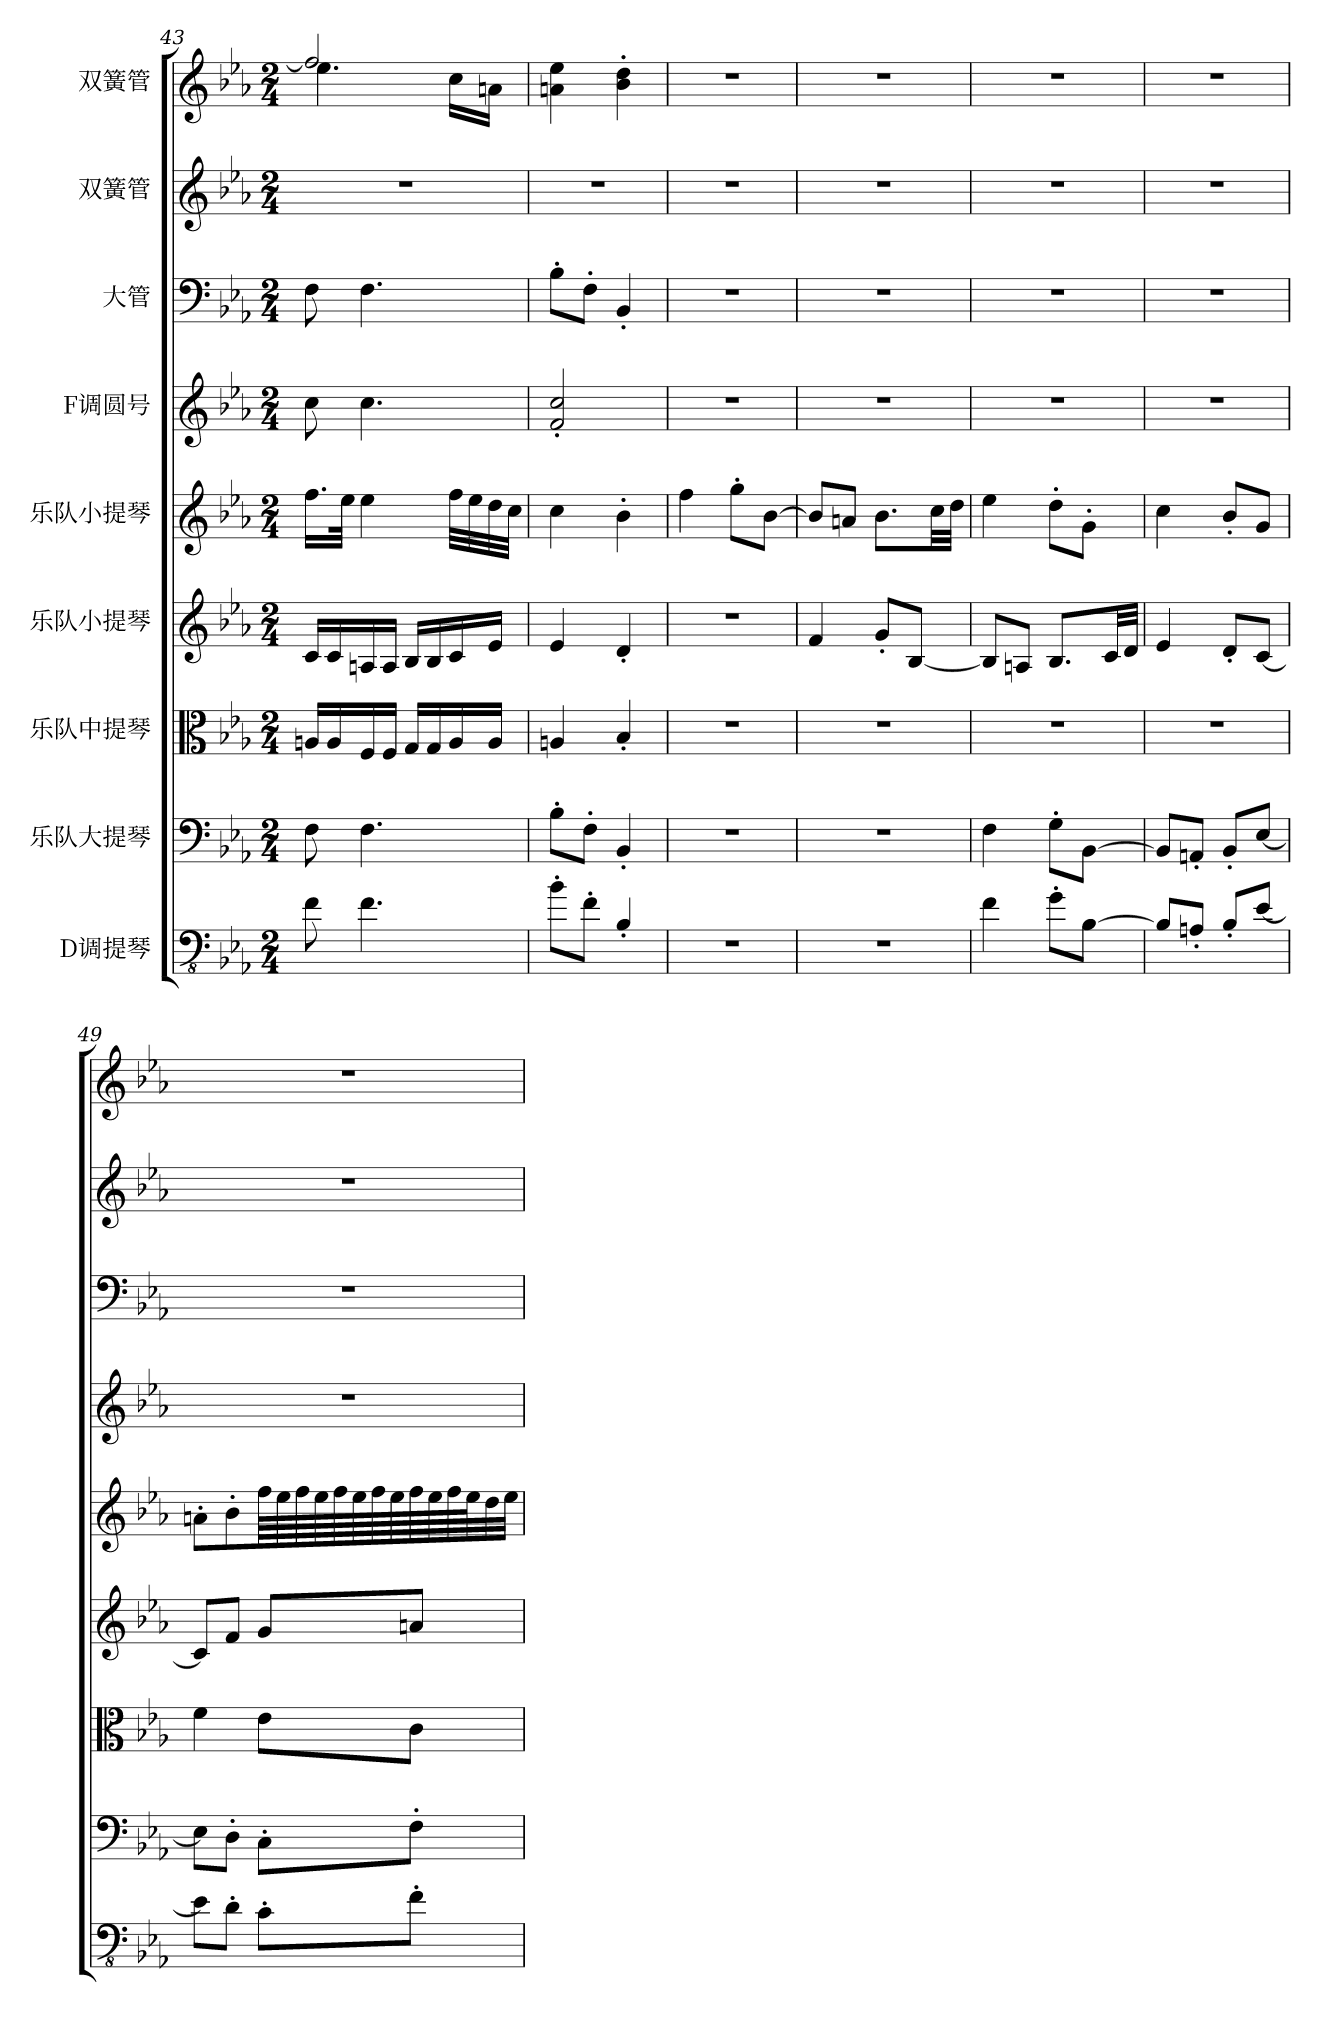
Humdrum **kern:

**kern	**kern	**kern	**kern	**kern	**kern	**kern	**kern	**kern
*part9	*part8	*part7	*part6	*part5	*part4	*part3	*part2	*part1
*staff9	*staff8	*staff7	*staff6	*staff5	*staff4	*staff3	*staff2	*staff1
*I"D调提琴	*I"乐队大提琴	*I"乐队中提琴	*I"乐队小提琴	*I"乐队小提琴	*I"F调圆号	*I"大管	*I"双簧管	*I"双簧管
*clefFv4	*clefF4	*clefC3	*clefG2	*clefG2	*clefG2	*clefF4	*clefG2	*clefG2
*ITrd7c12	*	*	*	*	*ITrd4c7	*	*	*
*k[b-e-a-]	*k[b-e-a-]	*k[b-e-a-]	*k[b-e-a-]	*k[b-e-a-]	*k[b-e-a-d-]	*k[b-e-a-]	*k[b-e-a-]	*k[b-e-a-]
*M2/4	*M2/4	*M2/4	*M2/4	*M2/4	*M2/4	*M2/4	*M2/4	*M2/4
*MM39	*MM39	*MM39	*MM39	*MM39	*MM39	*MM39	*MM39	*MM39
=43	=43	=43	=43	=43	=43	=43	=43	=43
*	*	*	*	*	*	*	*	*^
8FF\	8F\	16An/LL	16c/LL	16.ff\LL	8f\	8F\	2r	2ff/]	4.ee-\
.	.	16A/	16c/	.	.	.	.	.	.
.	.	.	.	32ee-\JJk	.	.	.	.	.
4.FF\	4.F\	16F/	16An/	4ee-\	4.f\	4.F\	.	.	.
.	.	16F/JJ	16A/JJ	.	.	.	.	.	.
.	.	16G/LL	16B-/LL	.	.	.	.	.	.
.	.	16G/	16B-/	.	.	.	.	.	.
.	.	16A/	16c/	32ff\LLL	.	.	.	.	16cc\LL
.	.	.	.	32ee-\	.	.	.	.	.
.	.	16A/JJ	16e-/JJ	32dd\	.	.	.	.	16an\JJ
.	.	.	.	32cc\JJJ	.	.	.	.	.
*	*	*	*	*	*	*	*	*v	*v
=44	=44	=44	=44	=44	=44	=44	=44	=44
*	*	*	*	*	*	*	*	*MM35
8BB-'\L	8B-'\L	4An/	4e-/	4cc\	2B-/' 2f/'	8B-'\L	2r	4an\ 4ee-\
8FF'\J	8F'\J	.	.	.	.	8F'\J	.	.
4BBB-'/	4BB-'/	4B-'/	4d'/	4b-'\	.	4BB-'/	.	4b-\' 4dd\'
!!LO:PB:g=z
=45	=45	=45	=45	=45	=45	=45	=45	=45
*	*	*	*	*	*	*	*	*MM40
2r	2r	2r	2r	4ff\	2r	2r	2r	2r
.	.	.	.	8gg'\L	.	.	.	.
.	.	.	.	[8b-\J	.	.	.	.
=46	=46	=46	=46	=46	=46	=46	=46	=46
2r	2r	2r	4f/	8b-/L]	2r	2r	2r	2r
.	.	.	.	8an/J	.	.	.	.
.	.	.	8g'/L	8.b-\L	.	.	.	.
.	.	.	[8B-/J	.	.	.	.	.
.	.	.	.	32cc\LL	.	.	.	.
.	.	.	.	32dd\JJJ	.	.	.	.
=47	=47	=47	=47	=47	=47	=47	=47	=47
4FF\	4F\	2r	8B-/L]	4ee-\	2r	2r	2r	2r
.	.	.	8An/J	.	.	.	.	.
8GG'\L	8G'\L	.	8.B-/L	8dd'\L	.	.	.	.
[8BBB-\J	[8BB-\J	.	.	8g'\J	.	.	.	.
.	.	.	32c/LL	.	.	.	.	.
.	.	.	32d/JJJ	.	.	.	.	.
=48	=48	=48	=48	=48	=48	=48	=48	=48
8BBB-/L]	8BB-/L]	2r	4e-/	4cc\	2r	2r	2r	2r
8AAAn'/J	8AAn'/J	.	.	.	.	.	.	.
8BBB-'/L	8BB-'/L	.	8d'/L	8b-'/L	.	.	.	.
[8EE-/J	[8E-/J	.	[8c/J	8g/J	.	.	.	.
=49	=49	=49	=49	=49	=49	=49	=49	=49
*	*	*	*	*	*	*	*	*MM38
8EE-\L]	8E-\L]	4f\	8c/L]	8an'\L	2r	2r	2r	2r
8DD'\J	8D'\J	.	8f/J	8b-'\	.	.	.	.
8CC'\L	8C'\L	8e-\L	8g/L	64ff\LLL	.	.	.	.
.	.	.	.	64ee-\	.	.	.	.
.	.	.	.	64ff\	.	.	.	.
.	.	.	.	64ee-\	.	.	.	.
.	.	.	.	64ff\	.	.	.	.
.	.	.	.	64ee-\	.	.	.	.
.	.	.	.	64ff\	.	.	.	.
.	.	.	.	64ee-\	.	.	.	.
8FF'\J	8F'\J	8c\J	8an/J	64ff\	.	.	.	.
.	.	.	.	64ee-\	.	.	.	.
.	.	.	.	64ff\	.	.	.	.
.	.	.	.	64ee-\J	.	.	.	.
.	.	.	.	32dd\	.	.	.	.
.	.	.	.	32ee-\JJJ	.	.	.	.
=	=	=	=	=	=	=	=	=
*-	*-	*-	*-	*-	*-	*-	*-	*-
